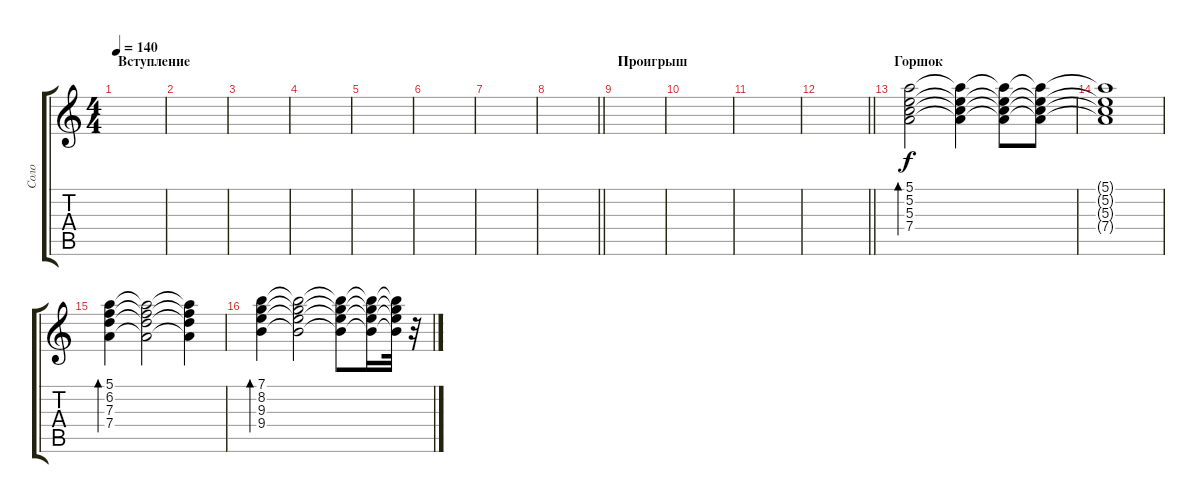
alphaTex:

\track ("Соло" "Соло") {instrument overdrivenguitar}
\staff {score tabs}
\tuning (E4 B3 G3 D3 A2 E2) {hide}
\ts (4 4)
\section ("" "Вступление")
\tempo 140
\clef g2
\ks c
|
|
|
|
|
|
|
\barLineRight lightlight
|
\section ("" "Проигрыш")
|
|
|
\barLineRight lightlight
|
\section ("" "Горшок")
(5.1 5.2 5.3 7.4).2{bd 120 volume 5} (5.1{t} 5.2{t} 5.3{t} 7.4{t}).4 (5.1{t} 5.2{t} 5.3{t} 7.4{t}).8 (5.1{t} 5.2{t} 5.3{t} 7.4{t}).8 |
(5.1{t} 5.2{t} 5.3{t} 7.4{t}).1 |
(5.1 6.2 7.3 7.4).4{bd 120 volume 13} (5.1{t} 6.2{t} 7.3{t} 7.4{t}).2{volume 8} (5.1{t} 6.2{t} 7.3{t} 7.4{t}).4 |
(7.1 8.2 9.3 9.4).4{bd 120 volume 13} (7.1{t} 8.2{t} 9.3{t} 9.4{t}).2{volume 8} (7.1{t} 8.2{t} 9.3{t} 9.4{t}).8 (7.1{t} 8.2{t} 9.3{t} 9.4{t}).16 (7.1{t} 8.2{t} 9.3{t} 9.4{t}).32 r.32{volume 13}
